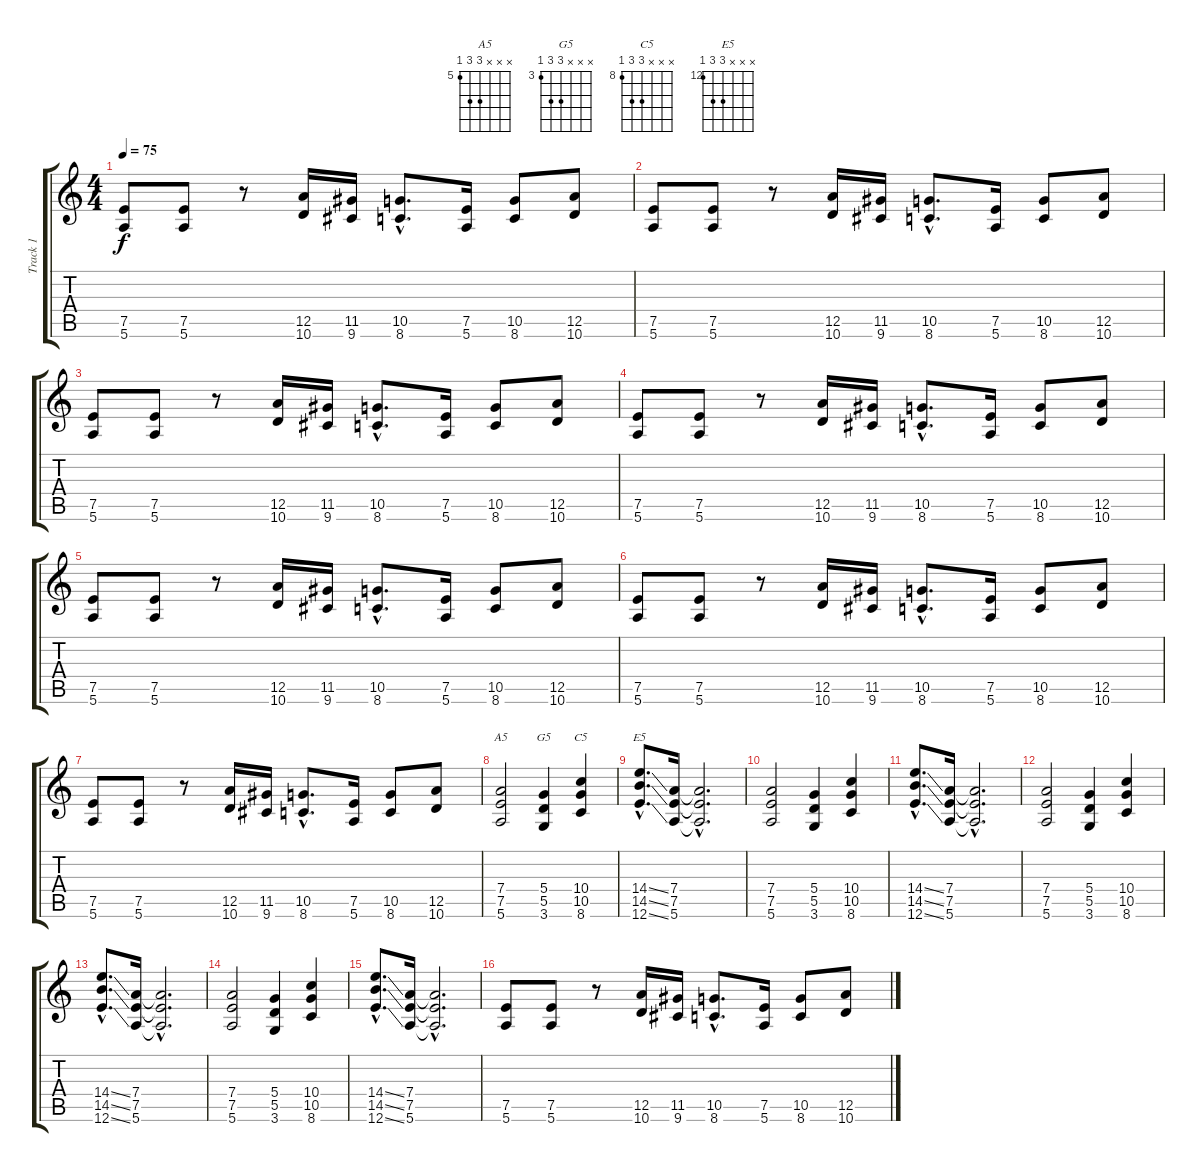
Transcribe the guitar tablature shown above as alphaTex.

\track ("Track 1" "Track 1") {instrument overdrivenguitar}
\staff {score tabs}
\tuning (E4 B3 G3 D3 A2 E2) {hide}
\chord ("A5" x x x 7 7 5) {firstfret 5}
\chord ("G5" x x x 5 5 3) {firstfret 3}
\chord ("C5" x x x 10 10 8) {firstfret 8}
\chord ("E5" x x x 14 14 12) {firstfret 12}
\ts (4 4)
\tempo 75
\clef g2
\ks c
(7.5 5.6).8{dy f} (7.5 5.6).8 r.8 (12.5 10.6).16 (11.5 9.6).16 (10.5{hac} 8.6{hac}).8{d} (7.5 5.6).16 (10.5 8.6).8 (12.5 10.6).8 |
(7.5 5.6).8 (7.5 5.6).8 r.8 (12.5 10.6).16 (11.5 9.6).16 (10.5{hac} 8.6{hac}).8{d} (7.5 5.6).16 (10.5 8.6).8 (12.5 10.6).8 |
(7.5 5.6).8 (7.5 5.6).8 r.8 (12.5 10.6).16 (11.5 9.6).16 (10.5{hac} 8.6{hac}).8{d} (7.5 5.6).16 (10.5 8.6).8 (12.5 10.6).8 |
(7.5 5.6).8 (7.5 5.6).8 r.8 (12.5 10.6).16 (11.5 9.6).16 (10.5{hac} 8.6{hac}).8{d} (7.5 5.6).16 (10.5 8.6).8 (12.5 10.6).8 |
(7.5 5.6).8 (7.5 5.6).8 r.8 (12.5 10.6).16 (11.5 9.6).16 (10.5{hac} 8.6{hac}).8{d} (7.5 5.6).16 (10.5 8.6).8 (12.5 10.6).8 |
(7.5 5.6).8 (7.5 5.6).8 r.8 (12.5 10.6).16 (11.5 9.6).16 (10.5{hac} 8.6{hac}).8{d} (7.5 5.6).16 (10.5 8.6).8 (12.5 10.6).8 |
(7.5 5.6).8 (7.5 5.6).8 r.8 (12.5 10.6).16 (11.5 9.6).16 (10.5{hac} 8.6{hac}).8{d} (7.5 5.6).16 (10.5 8.6).8 (12.5 10.6).8 |
(7.4 7.5 5.6).2{ch "A5"} (5.4 5.5 3.6).4{ch "G5"} (10.4 10.5 8.6).4{ch "C5"} |
(14.4{ss hac} 14.5{ss hac} 12.6{ss hac}).8{d ch "E5"} (7.4 7.5 5.6).16 (7.4{hac t} 7.5{hac t} 5.6{hac t}).2{d} |
(7.4 7.5 5.6).2 (5.4 5.5 3.6).4 (10.4 10.5 8.6).4 |
(14.4{ss hac} 14.5{ss hac} 12.6{ss hac}).8{d} (7.4 7.5 5.6).16 (7.4{hac t} 7.5{hac t} 5.6{hac t}).2{d} |
(7.4 7.5 5.6).2 (5.4 5.5 3.6).4 (10.4 10.5 8.6).4 |
(14.4{ss hac} 14.5{ss hac} 12.6{ss hac}).8{d} (7.4 7.5 5.6).16 (7.4{hac t} 7.5{hac t} 5.6{hac t}).2{d} |
(7.4 7.5 5.6).2 (5.4 5.5 3.6).4 (10.4 10.5 8.6).4 |
(14.4{ss hac} 14.5{ss hac} 12.6{ss hac}).8{d} (7.4 7.5 5.6).16 (7.4{hac t} 7.5{hac t} 5.6{hac t}).2{d} |
(7.5 5.6).8 (7.5 5.6).8 r.8 (12.5 10.6).16 (11.5 9.6).16 (10.5{hac} 8.6{hac}).8{d} (7.5 5.6).16 (10.5 8.6).8 (12.5 10.6).8
